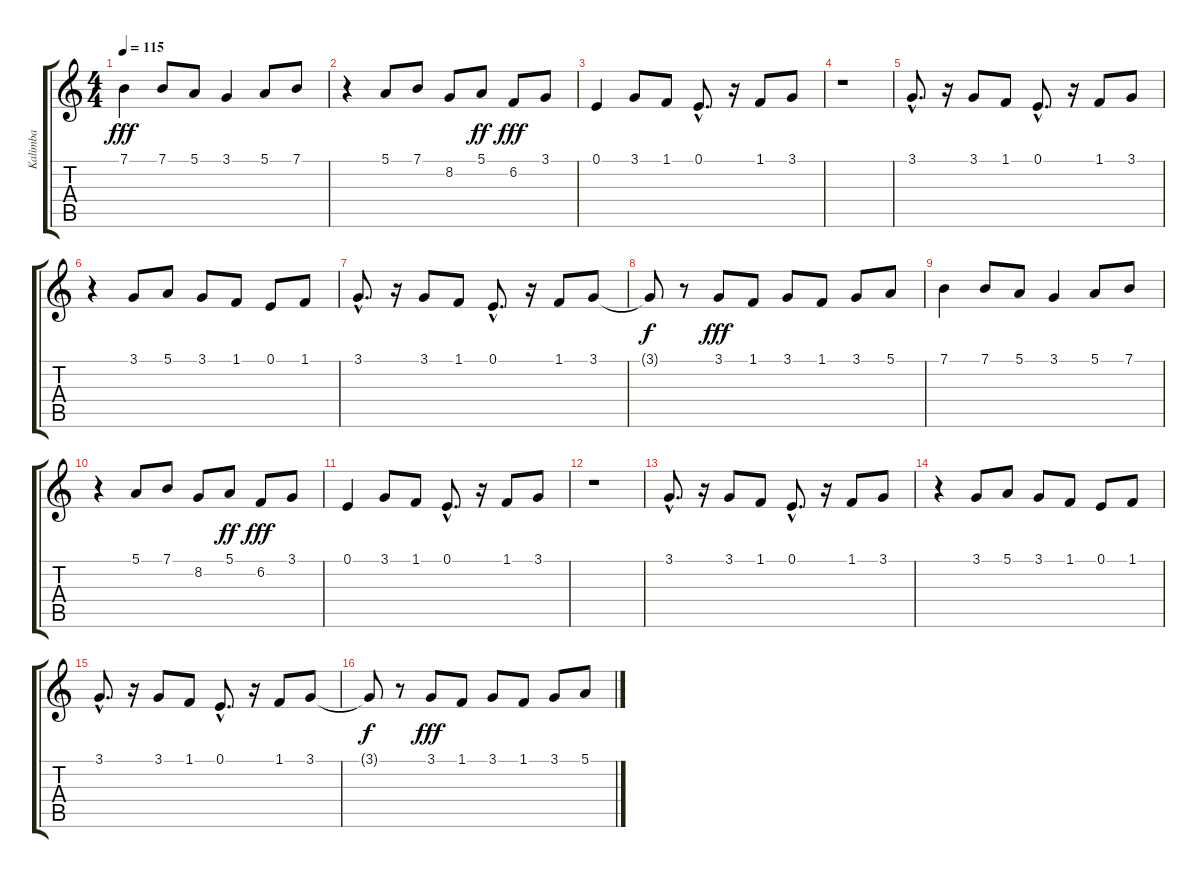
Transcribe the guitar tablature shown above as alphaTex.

\track ("Kalimba" "Kalimba") {instrument kalimba}
\staff {score tabs}
\tuning (E4 B3 G3 D3 A2 E2) {hide}
\ts (4 4)
\tempo 115
\clef g2
\ks c
7.1.4{dy fff} 7.1.8 5.1.8 3.1.4 5.1.8 7.1.8 |
r.4 5.1.8 7.1.8 8.2.8 5.1.8{dy ff} 6.2.8{dy fff} 3.1.8 |
0.1.4 3.1.8 1.1.8 0.1{hac}.8{d} r.16 1.1.8 3.1.8 |
r.1 |
3.1{hac}.8{d} r.16 3.1.8 1.1.8 0.1{hac}.8{d} r.16 1.1.8 3.1.8 |
r.4 3.1.8 5.1.8 3.1.8 1.1.8 0.1.8 1.1.8 |
3.1{hac}.8{d} r.16 3.1.8 1.1.8 0.1{hac}.8{d} r.16 1.1.8 3.1.8 |
3.1{t}.8{dy f} r.8 3.1.8{dy fff} 1.1.8 3.1.8 1.1.8 3.1.8 5.1.8 |
7.1.4 7.1.8 5.1.8 3.1.4 5.1.8 7.1.8 |
r.4 5.1.8 7.1.8 8.2.8 5.1.8{dy ff} 6.2.8{dy fff} 3.1.8 |
0.1.4 3.1.8 1.1.8 0.1{hac}.8{d} r.16 1.1.8 3.1.8 |
r.1 |
3.1{hac}.8{d} r.16 3.1.8 1.1.8 0.1{hac}.8{d} r.16 1.1.8 3.1.8 |
r.4 3.1.8 5.1.8 3.1.8 1.1.8 0.1.8 1.1.8 |
3.1{hac}.8{d} r.16 3.1.8 1.1.8 0.1{hac}.8{d} r.16 1.1.8 3.1.8 |
3.1{t}.8{dy f} r.8 3.1.8{dy fff} 1.1.8 3.1.8 1.1.8 3.1.8 5.1.8
